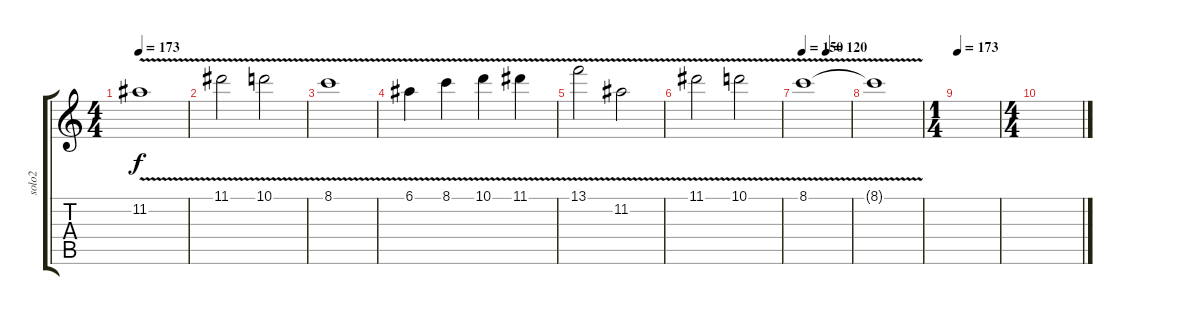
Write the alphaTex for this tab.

\track ("solo2" "solo2") {instrument distortionguitar}
\staff {score tabs}
\tuning (E4 B3 G3 D3 A2 E2) {hide}
\ts (4 4)
\tempo 173
\clef g2
\ks c
11.2{v}.1{dy f} |
11.1{v}.2 10.1{v}.2 |
8.1{v}.1 |
6.1{v}.4 8.1{v}.4 10.1{v}.4 11.1{v}.4 |
13.1{v}.2 11.2{v}.2 |
11.1{v}.2 10.1{v}.2 |
\tempo 150
\tempo (120 0.5)
8.1{v}.1 |
8.1{t}.1 |
\ts (1 4)
\tempo 173
|
\ts (4 4)
